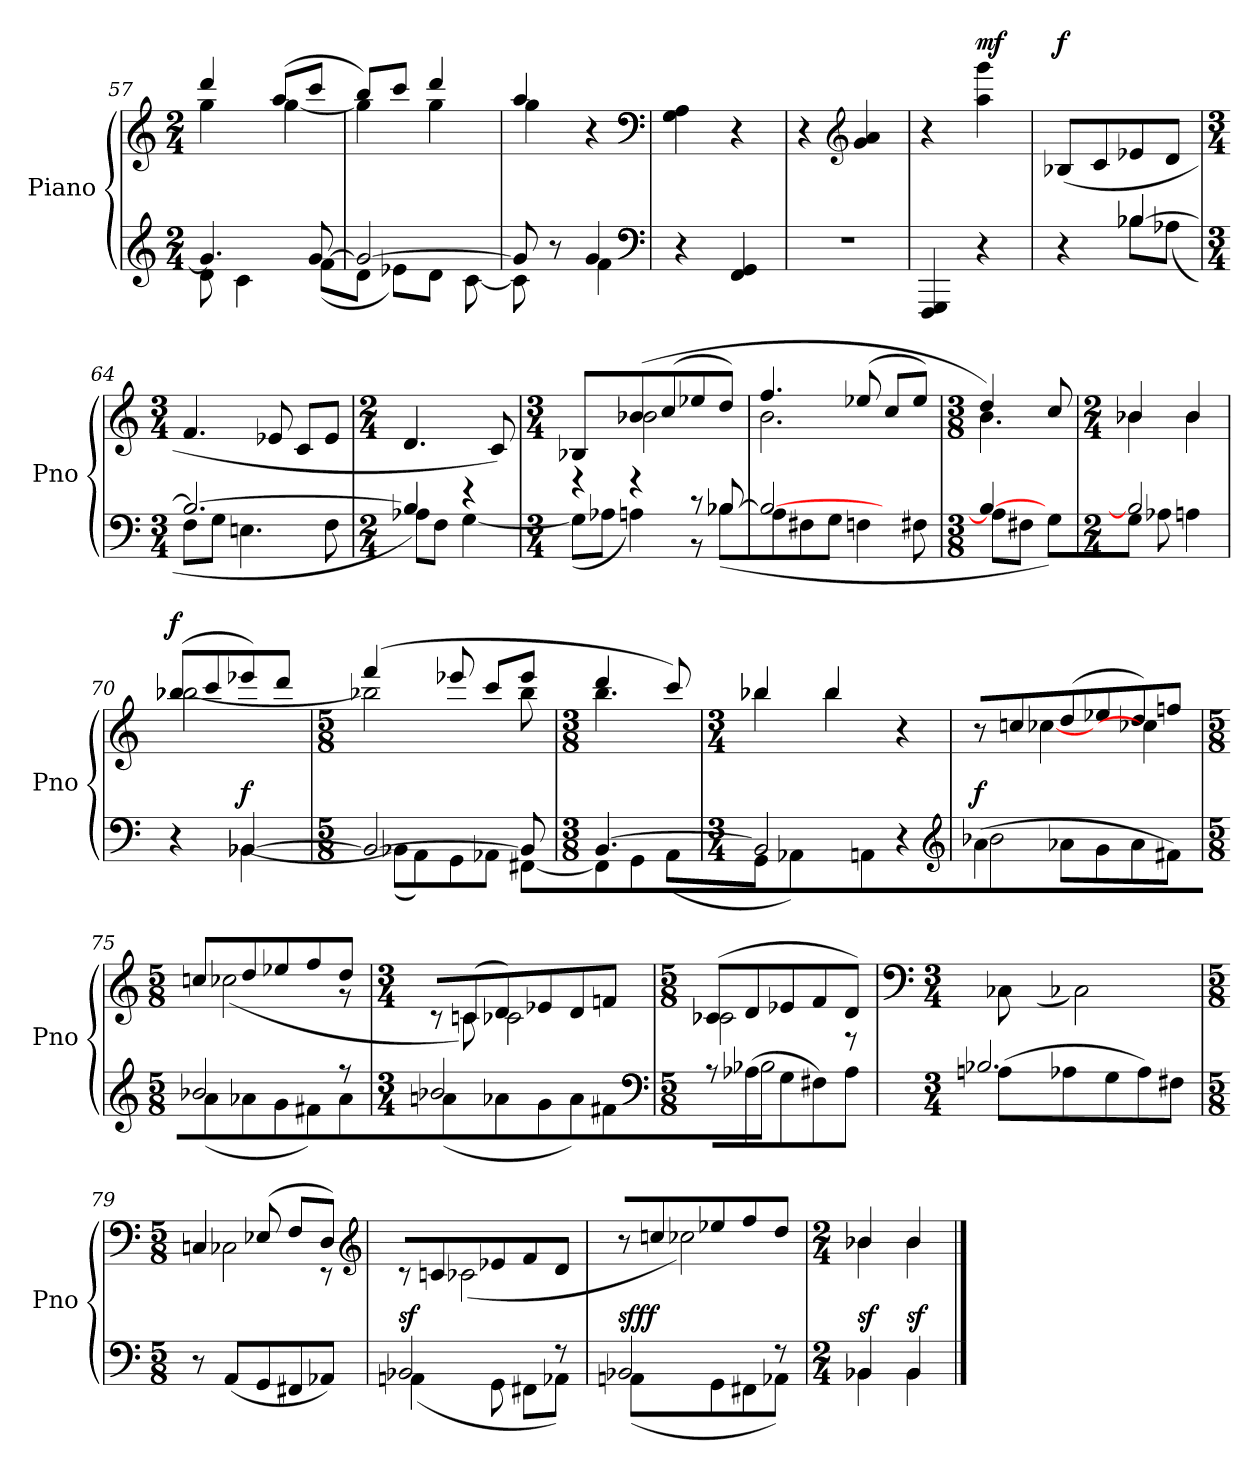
**kern	**dynam	**kern	**dynam
*part2	*part2	*part1	*part1
*staff2	*staff2	*staff1	*staff1
*I"Piano	*	*I"Piano	*
*I'Pno	*	*I'Pno	*
*clefG2	*	*clefG2	*
*M2/4	*	*M2/4	*
=57	=57	=57	=57
*^	*	*^	*
4.g/]	8d\	.	4ddd/	4gg\	.
.	4c\	.	.	.	.
.	.	.	(8aa/L	[4gg\	.
[8g/	(8f\L	.	8ccc/J	.	.
=58	=58	=58	=58	=58	=58
2g/_	8d\J	.	8bb/L)	4gg\]	.
.	8e-X\L)	.	8ccc/J	.	.
.	8d\J	.	4ddd/	4gg\	.
.	[8c\	.	.	.	.
=59	=59	=59	=59	=59	=59
8g/]	8c\]	.	4aa/	4gg\	.
8r	8ryy	.	.	.	.
4g/	4f\	.	4r	4ryy	.
*v	*v	*	*	*	*
*	*	*v	*v	*
*clefF4	*	*clefF4	*
!!LO:LB:g=z
=60	=60	=60	=60
4r	.	4G\ 4A\	.
4FF/ 4GG/	.	4r	.
=61	=61	=61	=61
!LO:N:vis=1	!	!	!
2r	.	4r	.
*	*	*clefG2	*
.	.	4g/ 4a/	.
=62	=62	=62	=62
4FFF/ 4GGG/	.	4r	.
!	!	!	!LO:DY:a
4r	.	4ggg\ 4aa\	mf
=63	=63	=63	=63
*	*	*MM144	*
*^	*	*	*
!	!	!	!	!LO:DY:a
4r	4ryy	.	(8B-X/L	f
.	.	.	8c/	.
[4B-X/	8B-X\L	.	8e-X/	.
.	(8A-X\J	.	8d/J	.
=64	=64	=64	=64	=64
*M3/4	*	*	*M3/4	*
2.B-/_	8F\L	.	4.f/	.
.	8G\J	.	.	.
.	4.En\	.	.	.
.	.	.	8e-X/	.
.	.	.	8c/L	.
.	8F\	.	8e-/J	.
=65	=65	=65	=65	=65
*M2/4	*	*	*M2/4	*
4B-/]	8A-X\L)	.	4.d/	.
.	8F\J	.	.	.
4r	[4G\	.	.	.
.	.	.	8c/)	.
!!LO:LB:g=z
=66	=66	=66	=66	=66
*M3/4	*	*	*M3/4	*
*	*	*	*^	*
4r	(8G\L]	.	4B-X/	4ryy	.
.	8A-X\J	.	.	.	.
4r	4An\)	.	(8b-X/L	2b-\	.
.	.	.	(8cc/J	.	.
8r	8r	.	8ee-X/J	.	.
[8B-X/	(8B-X\L	.	8dd/J)	.	.
=67	=67	=67	=67	=67	=67
2B-/_	8A\	.	4.ff/	2.b\	.
.	8F#X\	.	.	.	.
.	8G\J	.	.	.	.
.	4Fn\	.	(8ee-X/	.	.
4ryy	.	.	8cc/L	.	.
.	8F#X\	.	8ee-/J)	.	.
=68	=68	=68	=68	=68	=68
*M3/8	*	*	*M3/8	*	*
4B-/_	8A\L	.	4dd/)	4.b\	.
.	8F#X\J	.	.	.	.
8ryy	8G\L)	.	8cc/	.	.
=69	=69	=69	=69	=69	=69
*M2/4	*	*	*M2/4	*	*
2B-/]	8G\J	.	4b-X/	4b-X\	.
.	8A-X\	.	.	.	.
.	4An\	.	4b-/	4b-\	.
=70	=70	=70	=70	=70	=70
!	!	!	!	!	!LO:DY:a
4r	4ryy	.	(8bb-X/L	[2bb-\	f
.	.	.	8ccc/J	.	.
!	!	!LO:DY:a	!	!	!
[4BB-X/	[4BB-X\	f	8eee-X/J)	.	.
.	.	.	8ddd/J	.	.
!!LO:LB:g=z	!!
=71	=71	=71	=71	=71	=71
*M5/8	*	*	*M5/8	*	*
2BB-/_	(8BB-X\L]	.	(4fff/	2bb-X\]	.
.	8AA\)	.	.	.	.
.	8GG\	.	8eee-X/	.	.
.	8AA-X\J	.	8ccc/L	.	.
8BB-/]	[8FF#X\L	.	8eee-/J	8bb-\	.
=72	=72	=72	=72	=72	=72
*M3/8	*	*	*M3/8	*	*
[4.BB/	8FF#\]	.	4ddd/	4.bb\	.
.	8GG\	.	.	.	.
.	(8AA\L	.	8ccc/)	.	.
=73	=73	=73	=73	=73	=73
*M3/4	*	*	*M3/4	*	*
2BB/]	8GG\J	.	4bb-X/	4bb-X\	.
.	4AA-X\)	.	.	.	.
.	.	.	4bb-/	4bb-\	.
.	8AAn\	.	.	.	.
4r	4ryy	.	4r	4ryy	.
*clefG2	*	*	*	*	*
=74	=74	=74	=74	=74	=74
!	!	!LO:DY:a	!	!	!
(4a\	2b-X/	f	8r	8ryy	.
.	.	.	8ccn/L	[4cc-X\	.
8a-X\L	.	.	(8dd/	.	.
8g\	.	.	8ee-X/	8ryy	.
8a-\	4ryy	.	8dd/J)	4cc-X\]	.
8f#X\J)	.	.	8ffn/J	.	.
!!LO:LB:g=z	!!
=75	=75	=75	=75	=75	=75
*M5/8	*	*	*M5/8	*	*
*	*	*	*MM156	*	*
2b-X/	(8a\L	.	8ccn/L	(2cc-X\	.
.	8a-X\	.	8dd/	.	.
.	8g\	.	8ee-X/	.	.
.	8f#X\)	.	8ff/	.	.
8r	8a-\J	.	8dd/J	8r	.
=76	=76	=76	=76	=76	=76
*M3/4	*	*	*M3/4	*	*
2b-X/	(4an\	.	8r	8ryy	.
.	.	.	(8cn/L	8c\)	.
.	8a-X\L	.	8d/J)	2c-X\	.
.	8g\	.	8e-X/J	.	.
4ryy	8a-\)	.	8d/J	.	.
.	8f#X\J	.	8fn/J	.	.
*clefF4	*	*	*	*	*
=77	=77	=77	=77	=77	=77
*M5/8	*	*	*M5/8	*	*
8r	8ryy	.	(8c-/L	2c-X\	.
(8A-X\L	2B-X/	.	8d/	.	.
8G\J	.	.	8e-X/	.	.
8F#X\J)	.	.	8f/	.	.
8A-\J	.	.	8d/J)	8r	.
=78	=78	=78	=78	=78	=78
*	*	*	*clefF4	*	*
*M3/4	*	*	*M3/4	*	*
(4An\	2.B-X/	.	8ryy	8C-X\	.
.	.	.	(8Cn/L	8ryy	.
8A-X\L	.	.	8D/J)	2C-X\	.
8G\J	.	.	8E-X/J	.	.
8A-\J)	.	.	8D/J	.	.
8F#X\J	.	.	8Fn/J	.	.
*v	*v	*	*	*	*
!!LO:LB:g=z	!!
=79	=79	=79	=79	=79
*M5/8	*	*M5/8	*	*
8r	.	4Cn/	2C-X\	.
(8AA/L	.	.	.	.
8GG/	.	(8E-X/	.	.
8FF#X/	.	8F/L	.	.
8AA-X/J)	.	8D/J)	8r	.
*	*	*clefG2	*	*
=80	=80	=80	=80	=80
*^	*	*	*	*
!	!	!LO:DY:a	!	!	!
2BB-X/	(4AAn\	sf	8r	8ryy	.
.	.	.	8cn/L	(2c-X\	.
.	8GG\	.	8e-X/J	.	.
.	8FF#X\L	.	8f/J	.	.
8r	8AA-X\J)	.	8d/J	.	.
=81	=81	=81	=81	=81	=81
!	!	!LO:DY:a	!	!	!
!	!	!LO:DY:n=1:a	!	!	!
2BB-X/	(4AAn\	sf ff	8r	8ryy	.
.	.	.	8ccn/L	2cc-X\)	.
.	8GG\	.	8ee-X/J	.	.
.	8FF#X\	.	8ff/J	.	.
8r	8AA-X\J)	.	8dd/J	.	.
=82	=82	=82	=82	=82	=82
*M2/4	*	*	*M2/4	*	*
!	!	!LO:DY:a	!	!	!
4BB-X/	4BB-X\	sf	4b-X/	4b-X\	.
!	!	!LO:DY:a	!	!	!
4BB-/	4BB-\	sf	4b-/	4b-\	.
*v	*v	*	*	*	*
*	*	*v	*v	*
==	==	==	==
*-	*-	*-	*-
